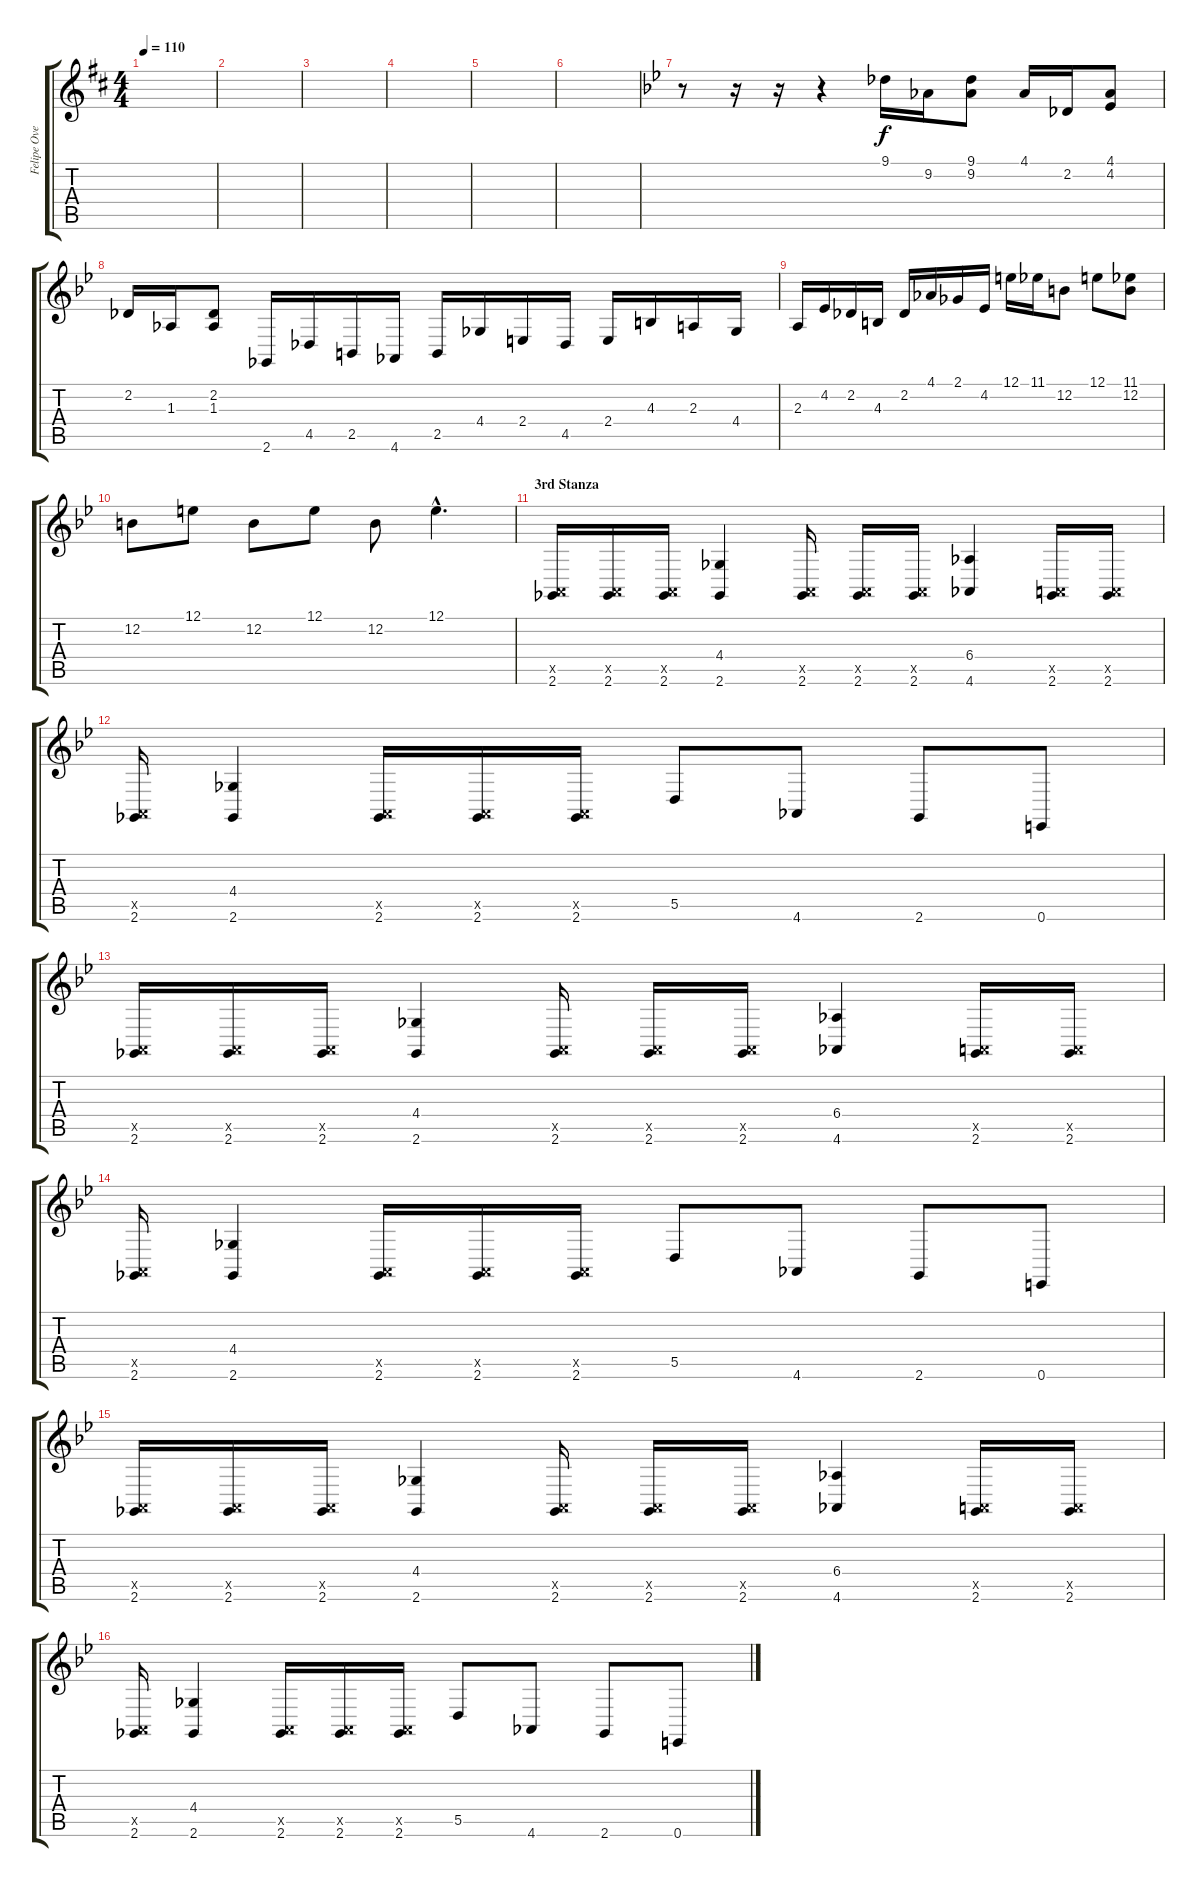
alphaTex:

\track ("Felipe Overdub" "Felipe Ove") {instrument lead5charang}
\staff {score tabs}
\tuning (E4 B3 G3 D3 A2 E2) {hide}
\ts (4 4)
\tempo 110
\clef g2
\ks bminor
|
|
|
|
|
|
\ks bb
r.8 r.16 r.16 r.4 9.1.16 9.2.16 (9.1 9.2).8 4.1.16 2.2.16 (4.1 4.2).8 |
2.2.16 1.3.16 (2.2 1.3).8 2.6.16 4.5.16 2.5.16 4.6.16 2.5.16 4.4.16 2.4.16 4.5.16 2.4.16 4.3.16 2.3.16 4.4.16 |
2.3.16 4.2.16 2.2.16 4.3.16 2.2.16 4.1.16 2.1.16 4.2.16 12.1.16 11.1.16 12.2.8 12.1.8 (11.1 12.2).8 |
12.2.8 12.1.8 12.2.8 12.1.8 12.2.8 12.1{hac}.4{d} |
\section ("" "3rd Stanza")
(0.5{x} 2.6).16 (0.5{x} 2.6).16 (0.5{x} 2.6).16 (4.4 2.6).4 (0.5{x} 2.6).16 (0.5{x} 2.6).16 (0.5{x} 2.6).16 (6.4 4.6).4 (0.5{x} 2.6).16 (0.5{x} 2.6).16 |
(0.5{x} 2.6).16 (4.4 2.6).4 (0.5{x} 2.6).16 (0.5{x} 2.6).16 (0.5{x} 2.6).16 5.5.8 4.6.8 2.6.8 0.6.8 |
(0.5{x} 2.6).16 (0.5{x} 2.6).16 (0.5{x} 2.6).16 (4.4 2.6).4 (0.5{x} 2.6).16 (0.5{x} 2.6).16 (0.5{x} 2.6).16 (6.4 4.6).4 (0.5{x} 2.6).16 (0.5{x} 2.6).16 |
(0.5{x} 2.6).16 (4.4 2.6).4 (0.5{x} 2.6).16 (0.5{x} 2.6).16 (0.5{x} 2.6).16 5.5.8 4.6.8 2.6.8 0.6.8 |
(0.5{x} 2.6).16 (0.5{x} 2.6).16 (0.5{x} 2.6).16 (4.4 2.6).4 (0.5{x} 2.6).16 (0.5{x} 2.6).16 (0.5{x} 2.6).16 (6.4 4.6).4 (0.5{x} 2.6).16 (0.5{x} 2.6).16 |
(0.5{x} 2.6).16 (4.4 2.6).4 (0.5{x} 2.6).16 (0.5{x} 2.6).16 (0.5{x} 2.6).16 5.5.8 4.6.8 2.6.8 0.6.8
